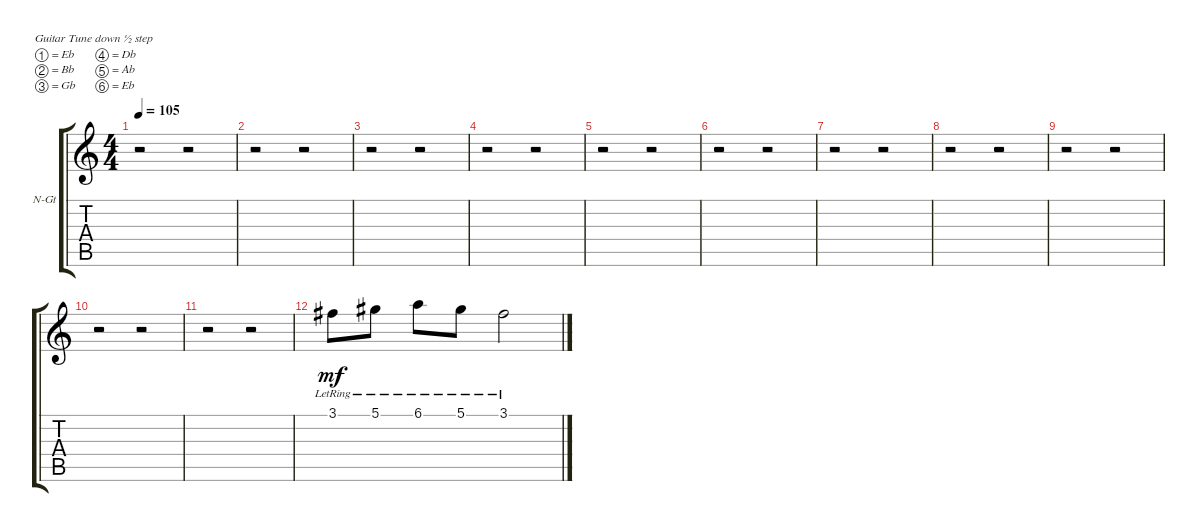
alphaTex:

\bracketExtendMode groupsimilarinstruments
\firstSystemTrackNameOrientation horizontal
\otherSystemsTrackNameOrientation horizontal
\track ("Äîðîæêà 2" "N-Gt") {instrument acousticguitarnylon}
\staff {score tabs}
\tuning (Eb4 Bb3 Gb3 Db3 Ab2 Eb2)
\ts (4 4)
\tempo 105
\clef g2
\ks c
r.2{dy mf} r.2 |
r.2 r.2 |
r.2 r.2 |
r.2 r.2 |
r.2 r.2 |
r.2 r.2 |
r.2 r.2 |
r.2 r.2 |
r.2 r.2 |
r.2 r.2 |
r.2 r.2 |
3.1{lr}.8 5.1{lr}.8 6.1{lr}.8 5.1{lr}.8 3.1{lr}.2
